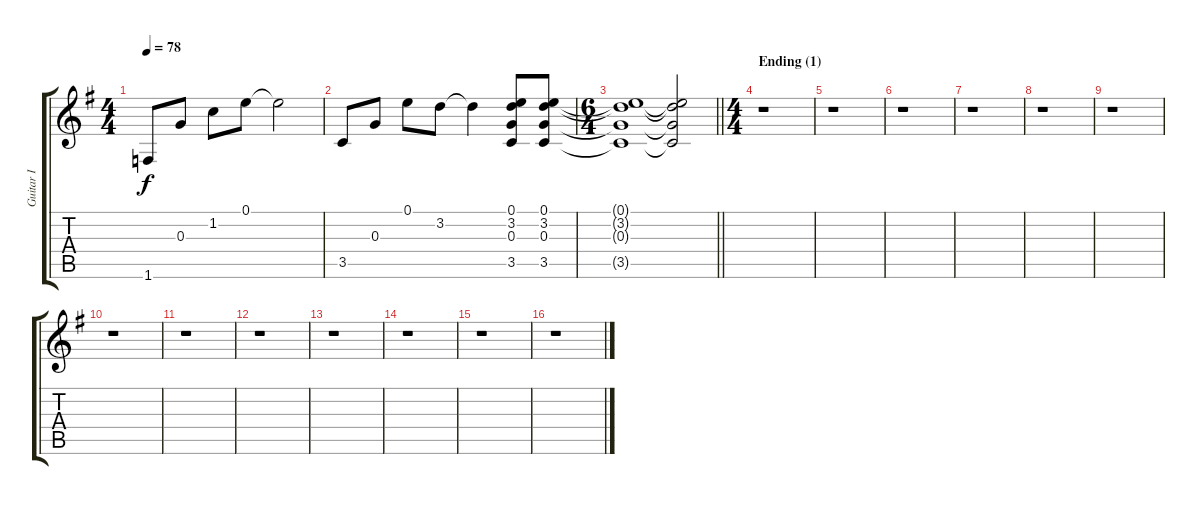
\track ("Guitar I" "Guitar I") {instrument acousticguitarsteel}
\staff {score tabs}
\tuning (E4 B3 G3 D3 A2 E2) {hide}
\ts (4 4)
\tempo 78
\clef g2
\ks g
1.6.8{dy f} 0.3.8 1.2.8 0.1.8 0.1{t}.2 |
3.5.8 0.3.8 0.1.8 3.2.8 3.2{t}.4 (0.1 3.2 0.3 3.5).8 (0.1 3.2 0.3 3.5).8 |
\ts (6 4)
\barLineRight lightlight
(0.1{t} 3.2{t} 0.3{t} 3.5{t}).1 (0.1{t} 3.2{t} 0.3{t} 3.5{t}).2 |
\ts (4 4)
\section ("" "Ending (1)")
r.1 |
r.1 |
r.1 |
r.1 |
r.1 |
r.1 |
r.1 |
r.1 |
r.1 |
r.1 |
r.1 |
r.1 |
r.1
